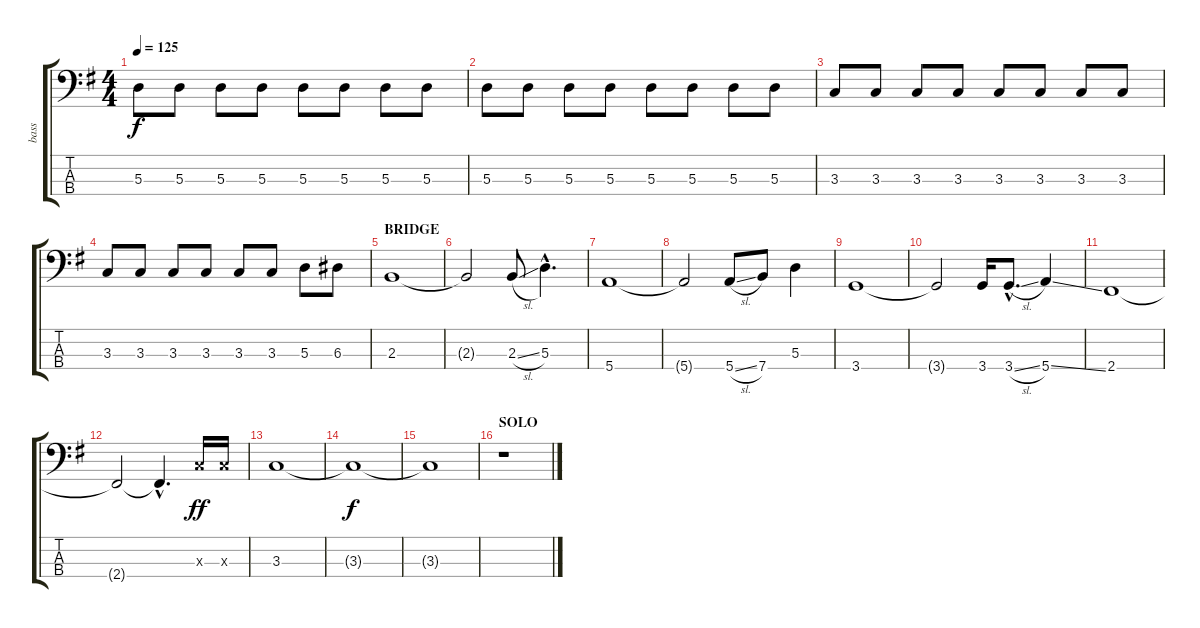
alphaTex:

\track ("bass" "bass") {instrument electricbassfinger}
\staff {score tabs}
\tuning (G2 D2 A1 E1) {hide}
\ts (4 4)
\tempo 125
\clef f4
\ks eminor
5.3.8{dy f} 5.3.8 5.3.8 5.3.8 5.3.8 5.3.8 5.3.8 5.3.8 |
5.3.8 5.3.8 5.3.8 5.3.8 5.3.8 5.3.8 5.3.8 5.3.8 |
3.3.8 3.3.8 3.3.8 3.3.8 3.3.8 3.3.8 3.3.8 3.3.8 |
3.3.8 3.3.8 3.3.8 3.3.8 3.3.8 3.3.8 5.3.8 6.3.8 |
\section ("" "BRIDGE")
2.3.1 |
2.3{t}.2 2.3{sl}.8 5.3{hac}.4{d} |
5.4.1 |
5.4{t}.2 5.4{sl}.8 7.4.8 5.3.4 |
3.4.1 |
3.4{t}.2 3.4.16 3.4{sl hac}.8{d} 5.4{ss}.4 |
2.4.1 |
2.4{t}.2 2.4{hac t}.4{d} 3.3{x}.16{dy ff} 3.3{x}.16 |
3.3.1 |
3.3{t}.1{dy f} |
3.3{t}.1 |
\section ("" "SOLO")
r.1
